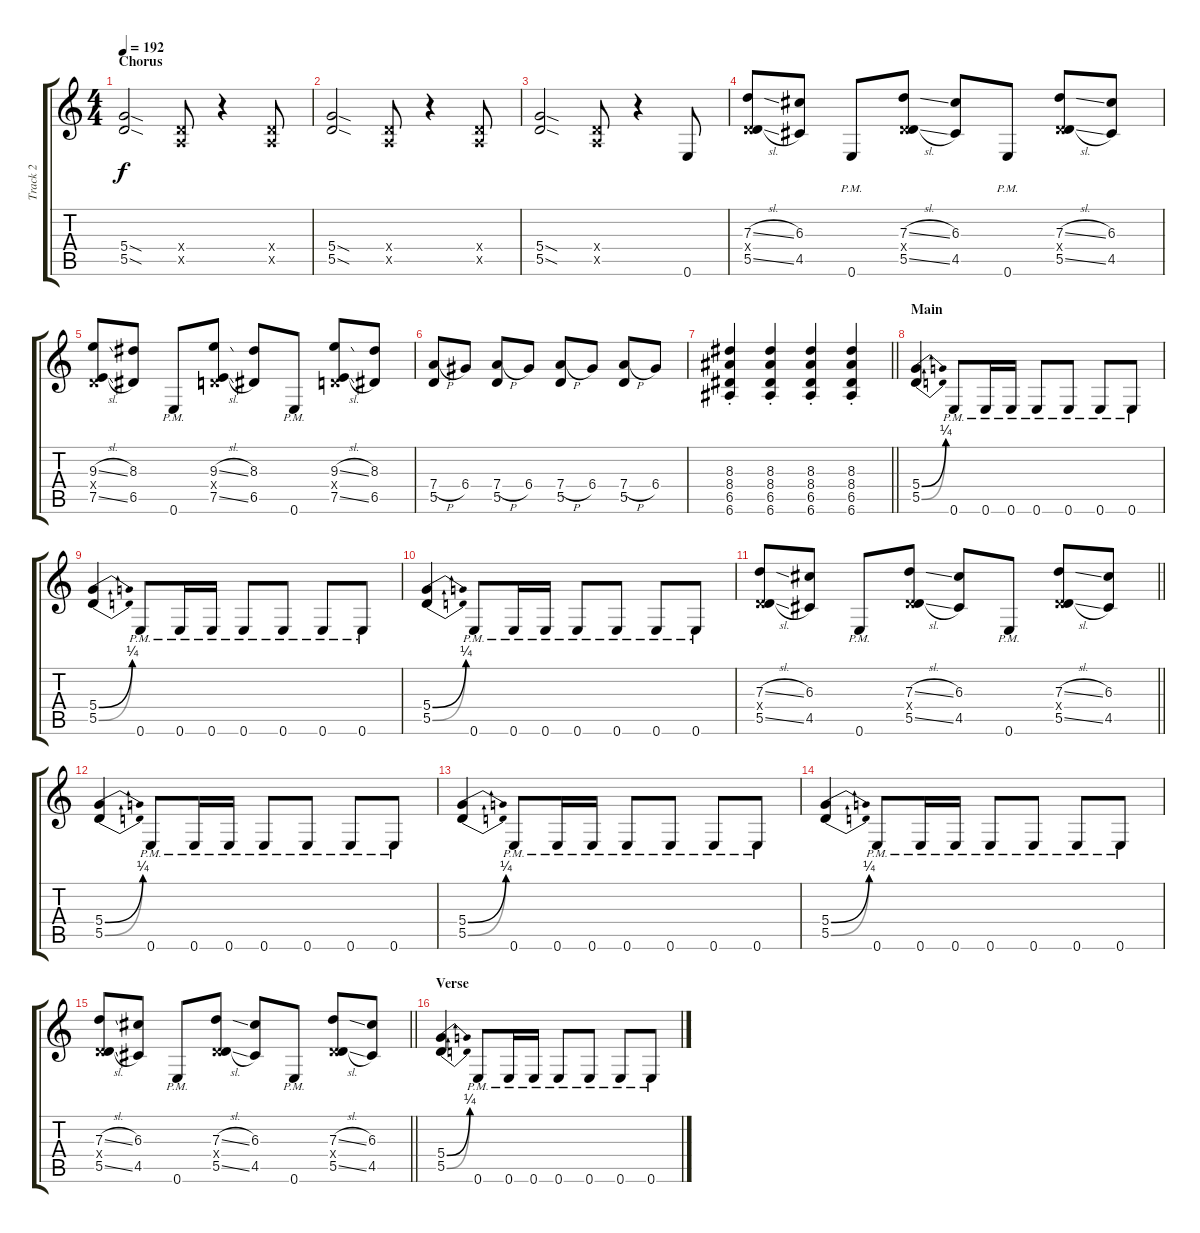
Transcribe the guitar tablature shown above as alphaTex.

\track ("Track 2" "Track 2") {instrument distortionguitar}
\staff {score tabs}
\tuning (E4 B3 G3 D3 A2 E2) {hide}
\ts (4 4)
\section ("" "Chorus")
\tempo 192
\clef g2
\ks c
(5.4{sod} 5.5{sod}).2{dy f} (0.4{x} 0.5{x}).8 r.4 (0.4{x} 0.5{x}).8 |
(5.4{sod} 5.5{sod}).2 (0.4{x} 0.5{x}).8 r.4 (0.4{x} 0.5{x}).8 |
(5.4{sod} 5.5{sod}).2 (0.4{x} 0.5{x}).8 r.4 0.6.8 |
(7.3{sl} 0.4{x} 5.5{sl}).8 (6.3 4.5).8 0.6{pm}.8 (7.3{sl} 0.4{x} 5.5{sl}).8 (6.3 4.5).8 0.6{pm}.8 (7.3{sl} 0.4{x} 5.5{sl}).8 (6.3 4.5).8 |
(9.3{sl} 0.4{x} 7.5{sl}).8 (8.3 6.5).8 0.6{pm}.8 (9.3{sl} 0.4{x} 7.5{sl}).8 (8.3 6.5).8 0.6{pm}.8 (9.3{sl} 0.4{x} 7.5{sl}).8 (8.3 6.5).8 |
(7.4{h} 5.5).8 6.4.8 (7.4{h} 5.5).8 6.4.8 (7.4{h} 5.5).8 6.4.8 (7.4{h} 5.5).8 6.4.8 |
\barLineRight lightlight
(8.3{st} 8.4{st} 6.5{st} 6.6{st}).4 (8.3{st} 8.4{st} 6.5{st} 6.6{st}).4 (8.3{st} 8.4{st} 6.5{st} 6.6{st}).4 (8.3{st} 8.4{st} 6.5{st} 6.6{st}).4 |
\section ("" "Main")
(5.4{be (bend 0 0 60 1)} 5.5{be (bend 0 0 60 1)}).4 0.6{pm}.8 0.6{pm}.16 0.6{pm}.16 0.6{pm}.8 0.6{pm}.8 0.6{pm}.8 0.6{pm}.8 |
(5.4{be (bend 0 0 60 1)} 5.5{be (bend 0 0 60 1)}).4 0.6{pm}.8 0.6{pm}.16 0.6{pm}.16 0.6{pm}.8 0.6{pm}.8 0.6{pm}.8 0.6{pm}.8 |
(5.4{be (bend 0 0 60 1)} 5.5{be (bend 0 0 60 1)}).4 0.6{pm}.8 0.6{pm}.16 0.6{pm}.16 0.6{pm}.8 0.6{pm}.8 0.6{pm}.8 0.6{pm}.8 |
\barLineRight lightlight
(7.3{sl} 0.4{x} 5.5{sl}).8 (6.3 4.5).8 0.6{pm}.8 (7.3{sl} 0.4{x} 5.5{sl}).8 (6.3 4.5).8 0.6{pm}.8 (7.3{sl} 0.4{x} 5.5{sl}).8 (6.3 4.5).8 |
(5.4{be (bend 0 0 60 1)} 5.5{be (bend 0 0 60 1)}).4 0.6{pm}.8 0.6{pm}.16 0.6{pm}.16 0.6{pm}.8 0.6{pm}.8 0.6{pm}.8 0.6{pm}.8 |
(5.4{be (bend 0 0 60 1)} 5.5{be (bend 0 0 60 1)}).4 0.6{pm}.8 0.6{pm}.16 0.6{pm}.16 0.6{pm}.8 0.6{pm}.8 0.6{pm}.8 0.6{pm}.8 |
(5.4{be (bend 0 0 60 1)} 5.5{be (bend 0 0 60 1)}).4 0.6{pm}.8 0.6{pm}.16 0.6{pm}.16 0.6{pm}.8 0.6{pm}.8 0.6{pm}.8 0.6{pm}.8 |
\barLineRight lightlight
(7.3{sl} 0.4{x} 5.5{sl}).8 (6.3 4.5).8 0.6{pm}.8 (7.3{sl} 0.4{x} 5.5{sl}).8 (6.3 4.5).8 0.6{pm}.8 (7.3{sl} 0.4{x} 5.5{sl}).8 (6.3 4.5).8 |
\section ("" "Verse")
(5.4{be (bend 0 0 60 1)} 5.5{be (bend 0 0 60 1)}).4 0.6{pm}.8 0.6{pm}.16 0.6{pm}.16 0.6{pm}.8 0.6{pm}.8 0.6{pm}.8 0.6{pm}.8
